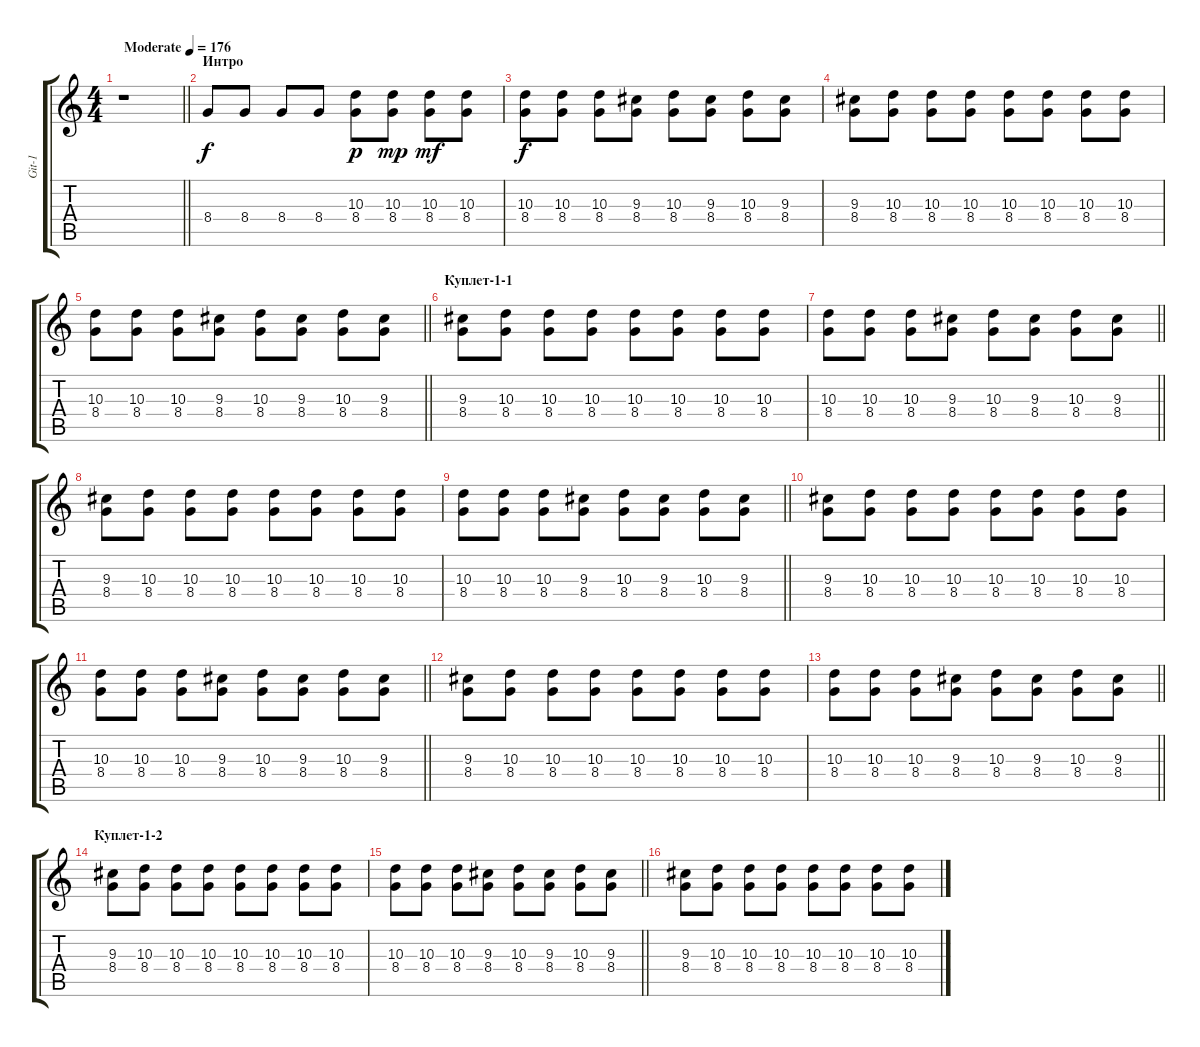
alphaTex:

\track ("Git-1" "Git-1") {instrument overdrivenguitar}
\staff {score tabs}
\tuning (C4 Ab3 E3 B2 Gb2 Db2) {hide}
\ts (4 4)
\tempo (176 "Moderate")
\clef g2
\barLineRight lightlight
\ks c
r.1{dy f instrument overdrivenguitar} |
\section ("" "Интро")
8.4.8 8.4.8 8.4.8 8.4.8 (10.3 8.4).8{dy p} (10.3 8.4).8{dy mp} (10.3 8.4).8{dy mf} (10.3 8.4).8 |
(10.3 8.4).8{dy f} (10.3 8.4).8 (10.3 8.4).8 (9.3 8.4).8 (10.3 8.4).8 (9.3 8.4).8 (10.3 8.4).8 (9.3 8.4).8 |
(9.3 8.4).8 (10.3 8.4).8 (10.3 8.4).8 (10.3 8.4).8 (10.3 8.4).8 (10.3 8.4).8 (10.3 8.4).8 (10.3 8.4).8 |
\barLineRight lightlight
(10.3 8.4).8 (10.3 8.4).8 (10.3 8.4).8 (9.3 8.4).8 (10.3 8.4).8 (9.3 8.4).8 (10.3 8.4).8 (9.3 8.4).8 |
\section ("" "Куплет-1-1")
(9.3 8.4).8 (10.3 8.4).8 (10.3 8.4).8 (10.3 8.4).8 (10.3 8.4).8 (10.3 8.4).8 (10.3 8.4).8 (10.3 8.4).8 |
\barLineRight lightlight
(10.3 8.4).8 (10.3 8.4).8 (10.3 8.4).8 (9.3 8.4).8 (10.3 8.4).8 (9.3 8.4).8 (10.3 8.4).8 (9.3 8.4).8 |
(9.3 8.4).8 (10.3 8.4).8 (10.3 8.4).8 (10.3 8.4).8 (10.3 8.4).8 (10.3 8.4).8 (10.3 8.4).8 (10.3 8.4).8 |
\barLineRight lightlight
(10.3 8.4).8 (10.3 8.4).8 (10.3 8.4).8 (9.3 8.4).8 (10.3 8.4).8 (9.3 8.4).8 (10.3 8.4).8 (9.3 8.4).8 |
(9.3 8.4).8 (10.3 8.4).8 (10.3 8.4).8 (10.3 8.4).8 (10.3 8.4).8 (10.3 8.4).8 (10.3 8.4).8 (10.3 8.4).8 |
\barLineRight lightlight
(10.3 8.4).8 (10.3 8.4).8 (10.3 8.4).8 (9.3 8.4).8 (10.3 8.4).8 (9.3 8.4).8 (10.3 8.4).8 (9.3 8.4).8 |
(9.3 8.4).8 (10.3 8.4).8 (10.3 8.4).8 (10.3 8.4).8 (10.3 8.4).8 (10.3 8.4).8 (10.3 8.4).8 (10.3 8.4).8 |
\barLineRight lightlight
(10.3 8.4).8 (10.3 8.4).8 (10.3 8.4).8 (9.3 8.4).8 (10.3 8.4).8 (9.3 8.4).8 (10.3 8.4).8 (9.3 8.4).8 |
\section ("" "Куплет-1-2")
(9.3 8.4).8 (10.3 8.4).8 (10.3 8.4).8 (10.3 8.4).8 (10.3 8.4).8 (10.3 8.4).8 (10.3 8.4).8 (10.3 8.4).8 |
\barLineRight lightlight
(10.3 8.4).8 (10.3 8.4).8 (10.3 8.4).8 (9.3 8.4).8 (10.3 8.4).8 (9.3 8.4).8 (10.3 8.4).8 (9.3 8.4).8 |
(9.3 8.4).8 (10.3 8.4).8 (10.3 8.4).8 (10.3 8.4).8 (10.3 8.4).8 (10.3 8.4).8 (10.3 8.4).8 (10.3 8.4).8
